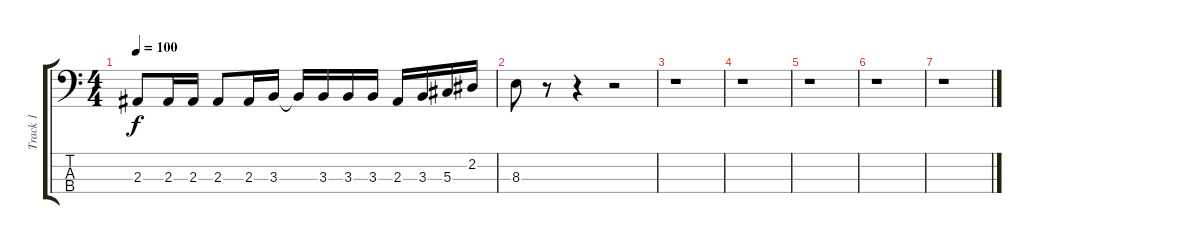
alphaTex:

\track ("Track 1" "Track 1") {instrument electricbassfinger}
\staff {score tabs}
\tuning (Gb2 Db2 Ab1 Eb1) {hide}
\ts (4 4)
\tempo 100
\clef f4
\ks c
2.3.8{dy f} 2.3.16 2.3.16 2.3.8 2.3.16 3.3.16 3.3{t}.16 3.3.16 3.3.16 3.3.16 2.3.16 3.3.16 5.3.16 2.2.16 |
8.3.8 r.8 r.4 r.2 |
r.1 |
r.1 |
r.1 |
r.1 |
r.1
